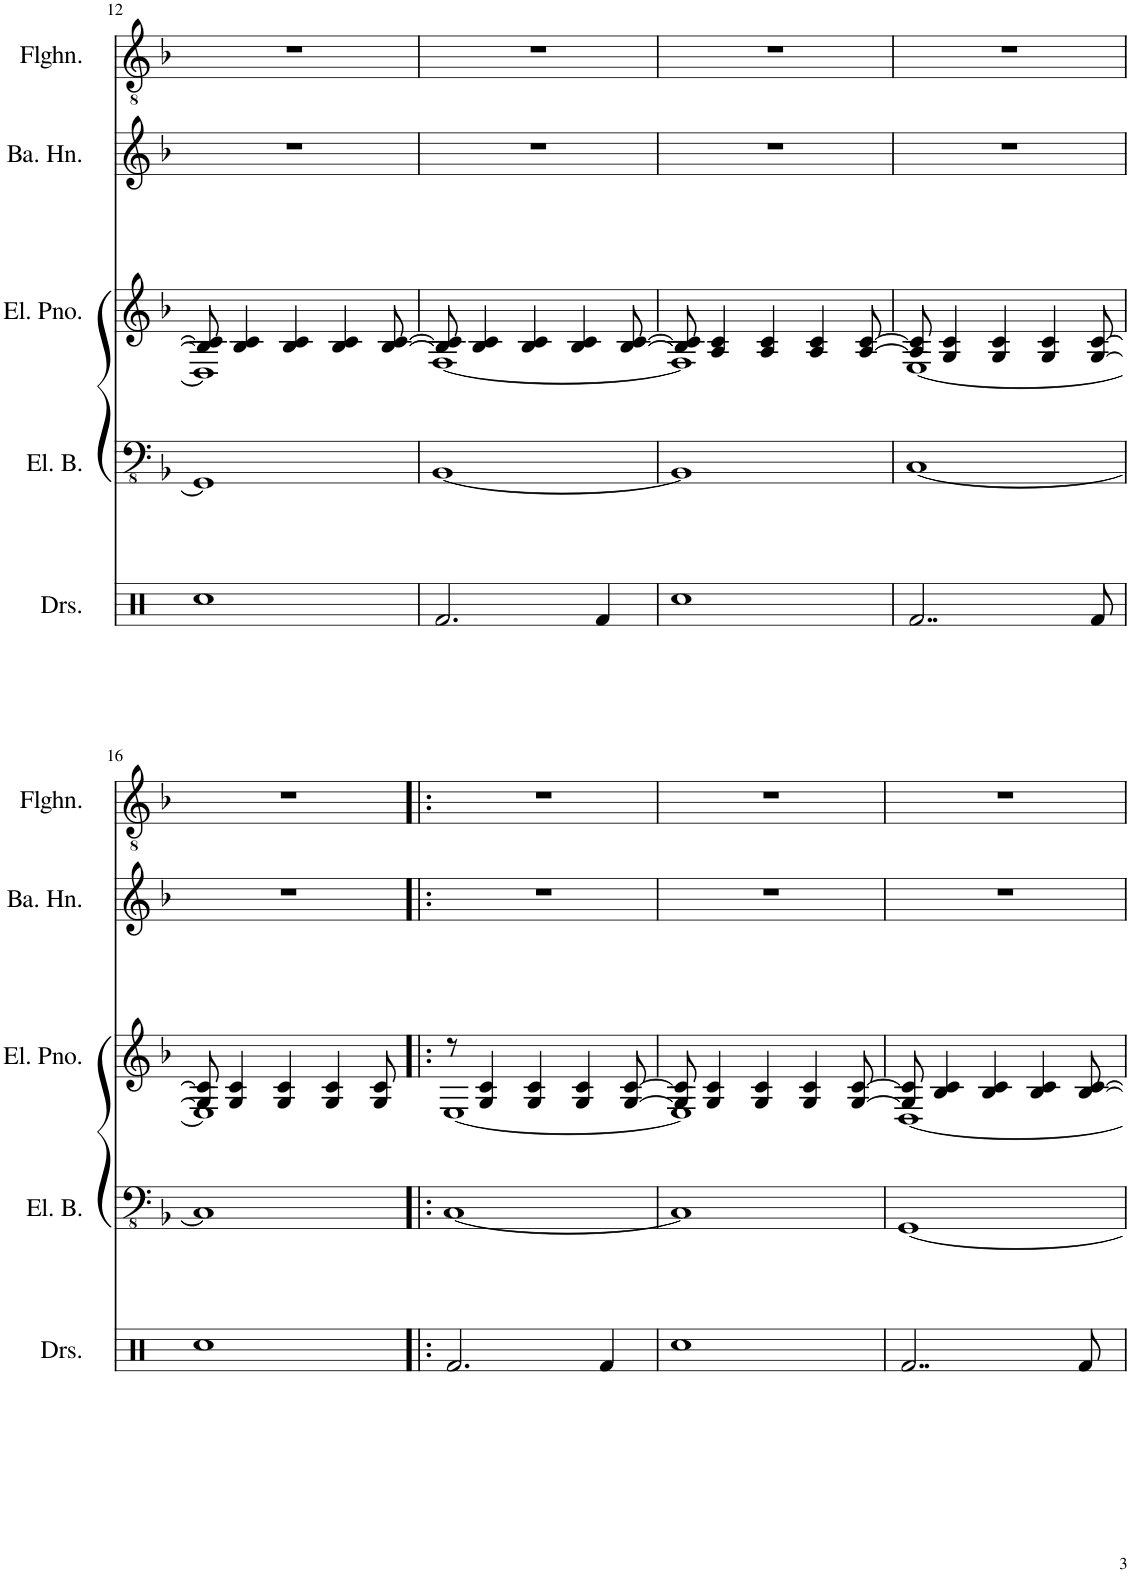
**kern	**kern	**kern	**kern	**kern
*part5	*part4	*part3	*part2	*part1
*staff5	*staff4	*staff3	*staff2	*staff1
*I"Drumset	*I"Electric Bass	*I"Electric Piano	*I"Basset Horn	*I"Flugelhorn
*I'Drs.	*I'El. B.	*I'El. Pno.	*I'Ba. Hn.	*I'Flghn.
!!LO:PB:g=z
*clefX	*clefFv4	*clefG2	*clefG2	*clefGv2
*	*	*	*ITrd1c2	*ITrd1c2
*k[]	*k[b-]	*k[b-]	*k[b-]	*k[b-]
*M4/4	*M4/4	*M4/4	*M4/4	*M4/4
=12	=12	=12	=12	=12
*	*	*^	*	*
1Rcc	1GGG]	8B-/] 8c/]	1D]	1r	1r
.	.	4B-/ 4c/	.	.	.
.	.	4B-/ 4c/	.	.	.
.	.	4B-/ 4c/	.	.	.
.	.	[8B-/ [8c/	.	.	.
=13	=13	=13	=13	=13	=13
2.Rf/	[1BBB-	8B-/] 8c/]	[1F	1r	1r
.	.	4B-/ 4c/	.	.	.
.	.	4B-/ 4c/	.	.	.
.	.	4B-/ 4c/	.	.	.
4Rf/	.	.	.	.	.
.	.	[8B-/ [8c/	.	.	.
=14	=14	=14	=14	=14	=14
1Rcc	1BBB-]	8B-/] 8c/]	1F]	1r	1r
.	.	4A/ 4c/	.	.	.
.	.	4A/ 4c/	.	.	.
.	.	4A/ 4c/	.	.	.
.	.	[8A/ [8c/	.	.	.
=15	=15	=15	=15	=15	=15
2..Rf/	[1CC	8A/] 8c/]	[1E	1r	1r
.	.	4G/ 4c/	.	.	.
.	.	4G/ 4c/	.	.	.
.	.	4G/ 4c/	.	.	.
8Rf/	.	[8G/ [8c/	.	.	.
!!LO:LB:g=z
=16	=16	=16	=16	=16	=16
1Rcc	1CC]	8G/] 8c/]	1E]	1r	1r
.	.	4G/ 4c/	.	.	.
.	.	4G/ 4c/	.	.	.
.	.	4G/ 4c/	.	.	.
.	.	8G/ 8c/	.	.	.
=17!|:	=17!|:	=17!|:	=17!|:	=17!|:	=17!|:
2.Rf/	[1CC	8r	[1E	1r	1r
.	.	4G/ 4c/	.	.	.
.	.	4G/ 4c/	.	.	.
.	.	4G/ 4c/	.	.	.
4Rf/	.	.	.	.	.
.	.	[8G/ [8c/	.	.	.
=18	=18	=18	=18	=18	=18
1Rcc	1CC]	8G/] 8c/]	1E]	1r	1r
.	.	4G/ 4c/	.	.	.
.	.	4G/ 4c/	.	.	.
.	.	4G/ 4c/	.	.	.
.	.	[8G/ [8c/	.	.	.
=19	=19	=19	=19	=19	=19
2..Rf/	[1GGG	8G/] 8c/]	[1D	1r	1r
.	.	4B-/ 4c/	.	.	.
.	.	4B-/ 4c/	.	.	.
.	.	4B-/ 4c/	.	.	.
8Rf/	.	[8B-/ [8c/	.	.	.
*	*	*v	*v	*	*
=	=	=	=	=
*-	*-	*-	*-	*-
